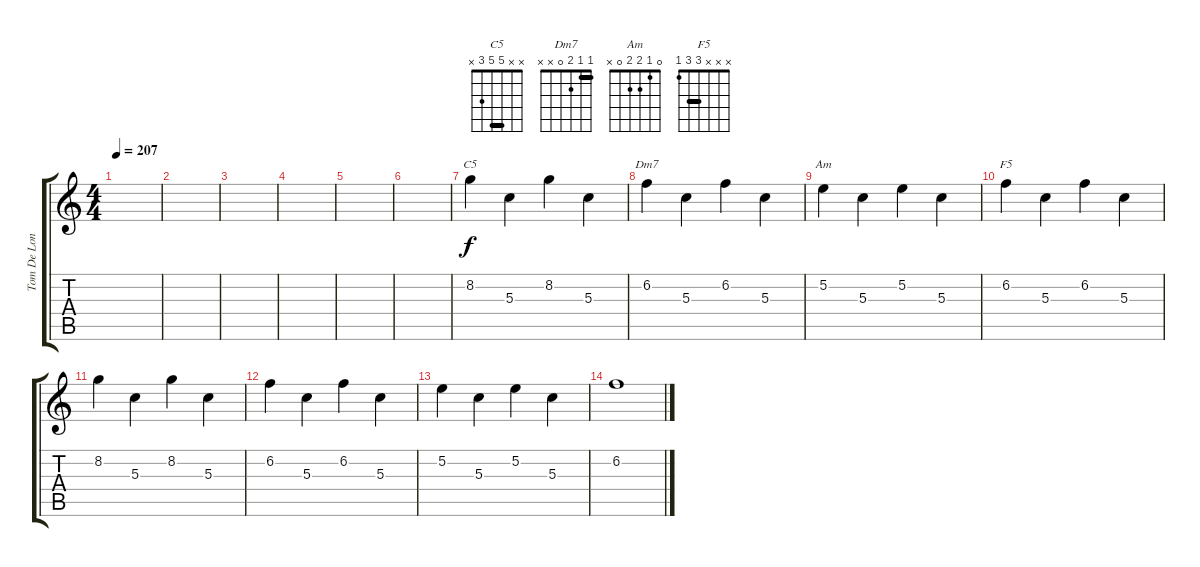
\track ("Tom De Longe" "Tom De Lon") {instrument electricguitarclean}
\staff {score tabs}
\tuning (E4 B3 G3 D3 A2 E2) {hide}
\chord ("C5" x x 5 5 3 x) {barre 5}
\chord ("Dm7" 1 1 2 0 x x) {barre 1}
\chord ("Am" 0 1 2 2 0 x)
\chord ("F5" x x x 3 3 1) {barre 3}
\ts (4 4)
\tempo 207
\clef g2
\ks c
|
|
|
|
|
|
8.2.4{ch "C5"} 5.3.4 8.2.4 5.3.4 |
6.2.4{ch "Dm7"} 5.3.4 6.2.4 5.3.4 |
5.2.4{ch "Am"} 5.3.4 5.2.4 5.3.4 |
6.2.4{ch "F5"} 5.3.4 6.2.4 5.3.4 |
8.2.4 5.3.4 8.2.4 5.3.4 |
6.2.4 5.3.4 6.2.4 5.3.4 |
5.2.4 5.3.4 5.2.4 5.3.4 |
6.2.1
